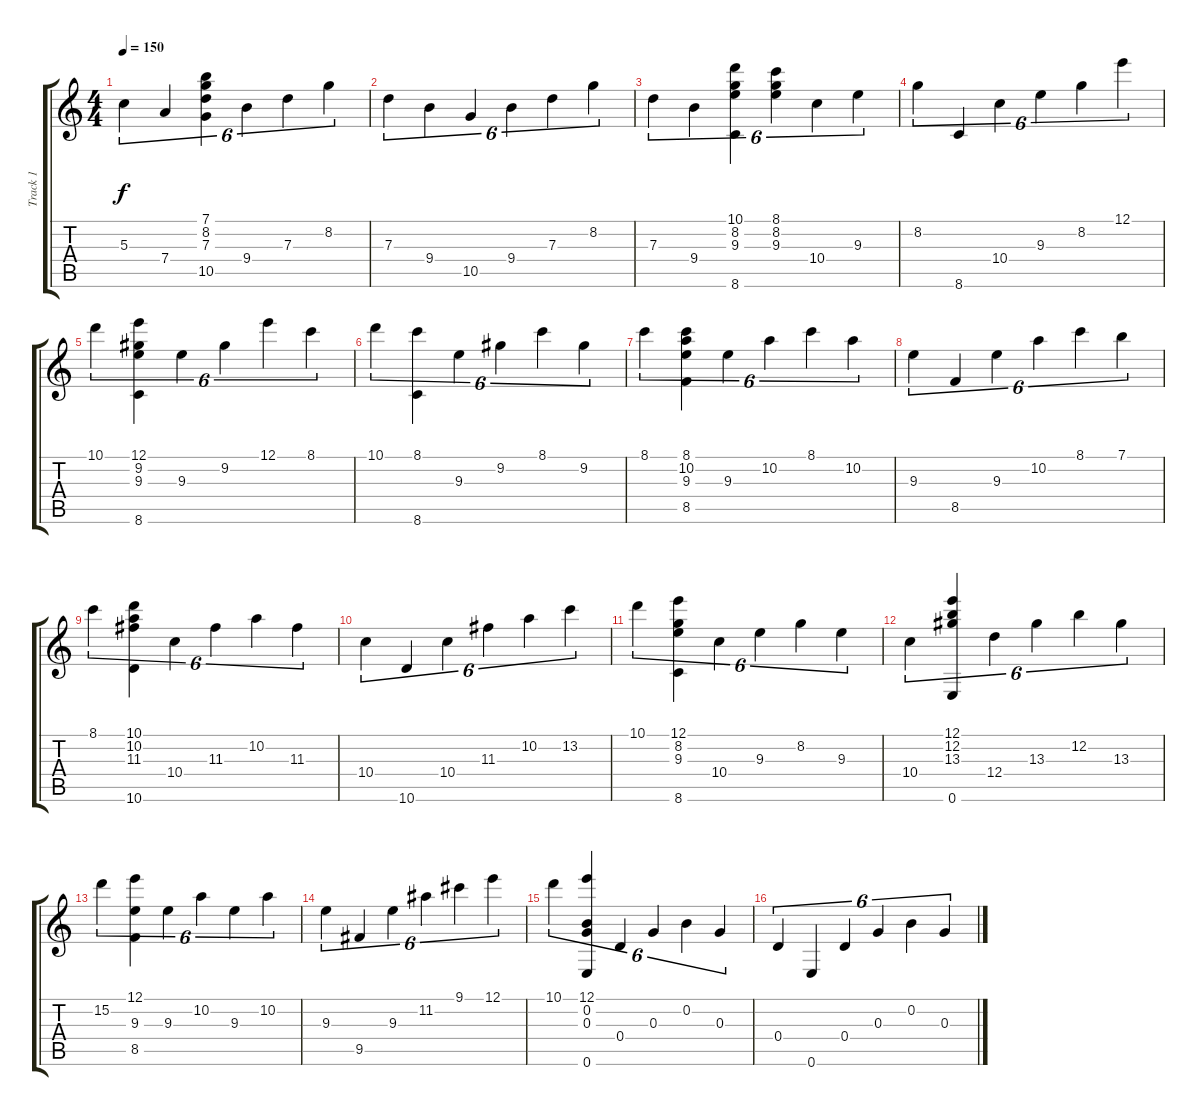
\track ("Track 1" "Track 1") {instrument acousticguitarsteel}
\staff {score tabs}
\tuning (E4 B3 G3 D3 A2 E2) {hide}
\ts (4 4)
\tempo 150
\clef g2
\ks c
5.3.4{tu (6 4) dy f} 7.4.4{tu (6 4)} (7.1 8.2 7.3 10.5).4{tu (6 4)} 9.4.4{tu (6 4)} 7.3.4{tu (6 4)} 8.2.4{tu (6 4)} |
7.3.4{tu (6 4)} 9.4.4{tu (6 4)} 10.5.4{tu (6 4)} 9.4.4{tu (6 4)} 7.3.4{tu (6 4)} 8.2.4{tu (6 4)} |
7.3.4{tu (6 4)} 9.4.4{tu (6 4)} (10.1 8.2 9.3 8.6).4{tu (6 4)} (8.1 8.2 9.3).4{tu (6 4)} 10.4.4{tu (6 4)} 9.3.4{tu (6 4)} |
8.2.4{tu (6 4)} 8.6.4{tu (6 4)} 10.4.4{tu (6 4)} 9.3.4{tu (6 4)} 8.2.4{tu (6 4)} 12.1.4{tu (6 4)} |
10.1.4{tu (6 4)} (12.1 9.2 9.3 8.6).4{tu (6 4)} 9.3.4{tu (6 4)} 9.2.4{tu (6 4)} 12.1.4{tu (6 4)} 8.1.4{tu (6 4)} |
10.1.4{tu (6 4)} (8.1 8.6).4{tu (6 4)} 9.3.4{tu (6 4)} 9.2.4{tu (6 4)} 8.1.4{tu (6 4)} 9.2.4{tu (6 4)} |
8.1.4{tu (6 4)} (8.1 10.2 9.3 8.5).4{tu (6 4)} 9.3.4{tu (6 4)} 10.2.4{tu (6 4)} 8.1.4{tu (6 4)} 10.2.4{tu (6 4)} |
9.3.4{tu (6 4)} 8.5.4{tu (6 4)} 9.3.4{tu (6 4)} 10.2.4{tu (6 4)} 8.1.4{tu (6 4)} 7.1.4{tu (6 4)} |
8.1.4{tu (6 4)} (10.1 10.2 11.3 10.6).4{tu (6 4)} 10.4.4{tu (6 4)} 11.3.4{tu (6 4)} 10.2.4{tu (6 4)} 11.3.4{tu (6 4)} |
10.4.4{tu (6 4)} 10.6.4{tu (6 4)} 10.4.4{tu (6 4)} 11.3.4{tu (6 4)} 10.2.4{tu (6 4)} 13.2.4{tu (6 4)} |
10.1.4{tu (6 4)} (12.1 8.2 9.3 8.6).4{tu (6 4)} 10.4.4{tu (6 4)} 9.3.4{tu (6 4)} 8.2.4{tu (6 4)} 9.3.4{tu (6 4)} |
10.4.4{tu (6 4)} (12.1 12.2 13.3 0.6).4{tu (6 4)} 12.4.4{tu (6 4)} 13.3.4{tu (6 4)} 12.2.4{tu (6 4)} 13.3.4{tu (6 4)} |
15.2.4{tu (6 4)} (12.1 9.3 8.5).4{tu (6 4)} 9.3.4{tu (6 4)} 10.2.4{tu (6 4)} 9.3.4{tu (6 4)} 10.2.4{tu (6 4)} |
9.3.4{tu (6 4)} 9.5.4{tu (6 4)} 9.3.4{tu (6 4)} 11.2.4{tu (6 4)} 9.1.4{tu (6 4)} 12.1.4{tu (6 4)} |
10.1.4{tu (6 4)} (12.1 0.2 0.3 0.6).4{tu (6 4)} 0.4.4{tu (6 4)} 0.3.4{tu (6 4)} 0.2.4{tu (6 4)} 0.3.4{tu (6 4)} |
0.4.4{tu (6 4)} 0.6.4{tu (6 4)} 0.4.4{tu (6 4)} 0.3.4{tu (6 4)} 0.2.4{tu (6 4)} 0.3.4{tu (6 4)}
